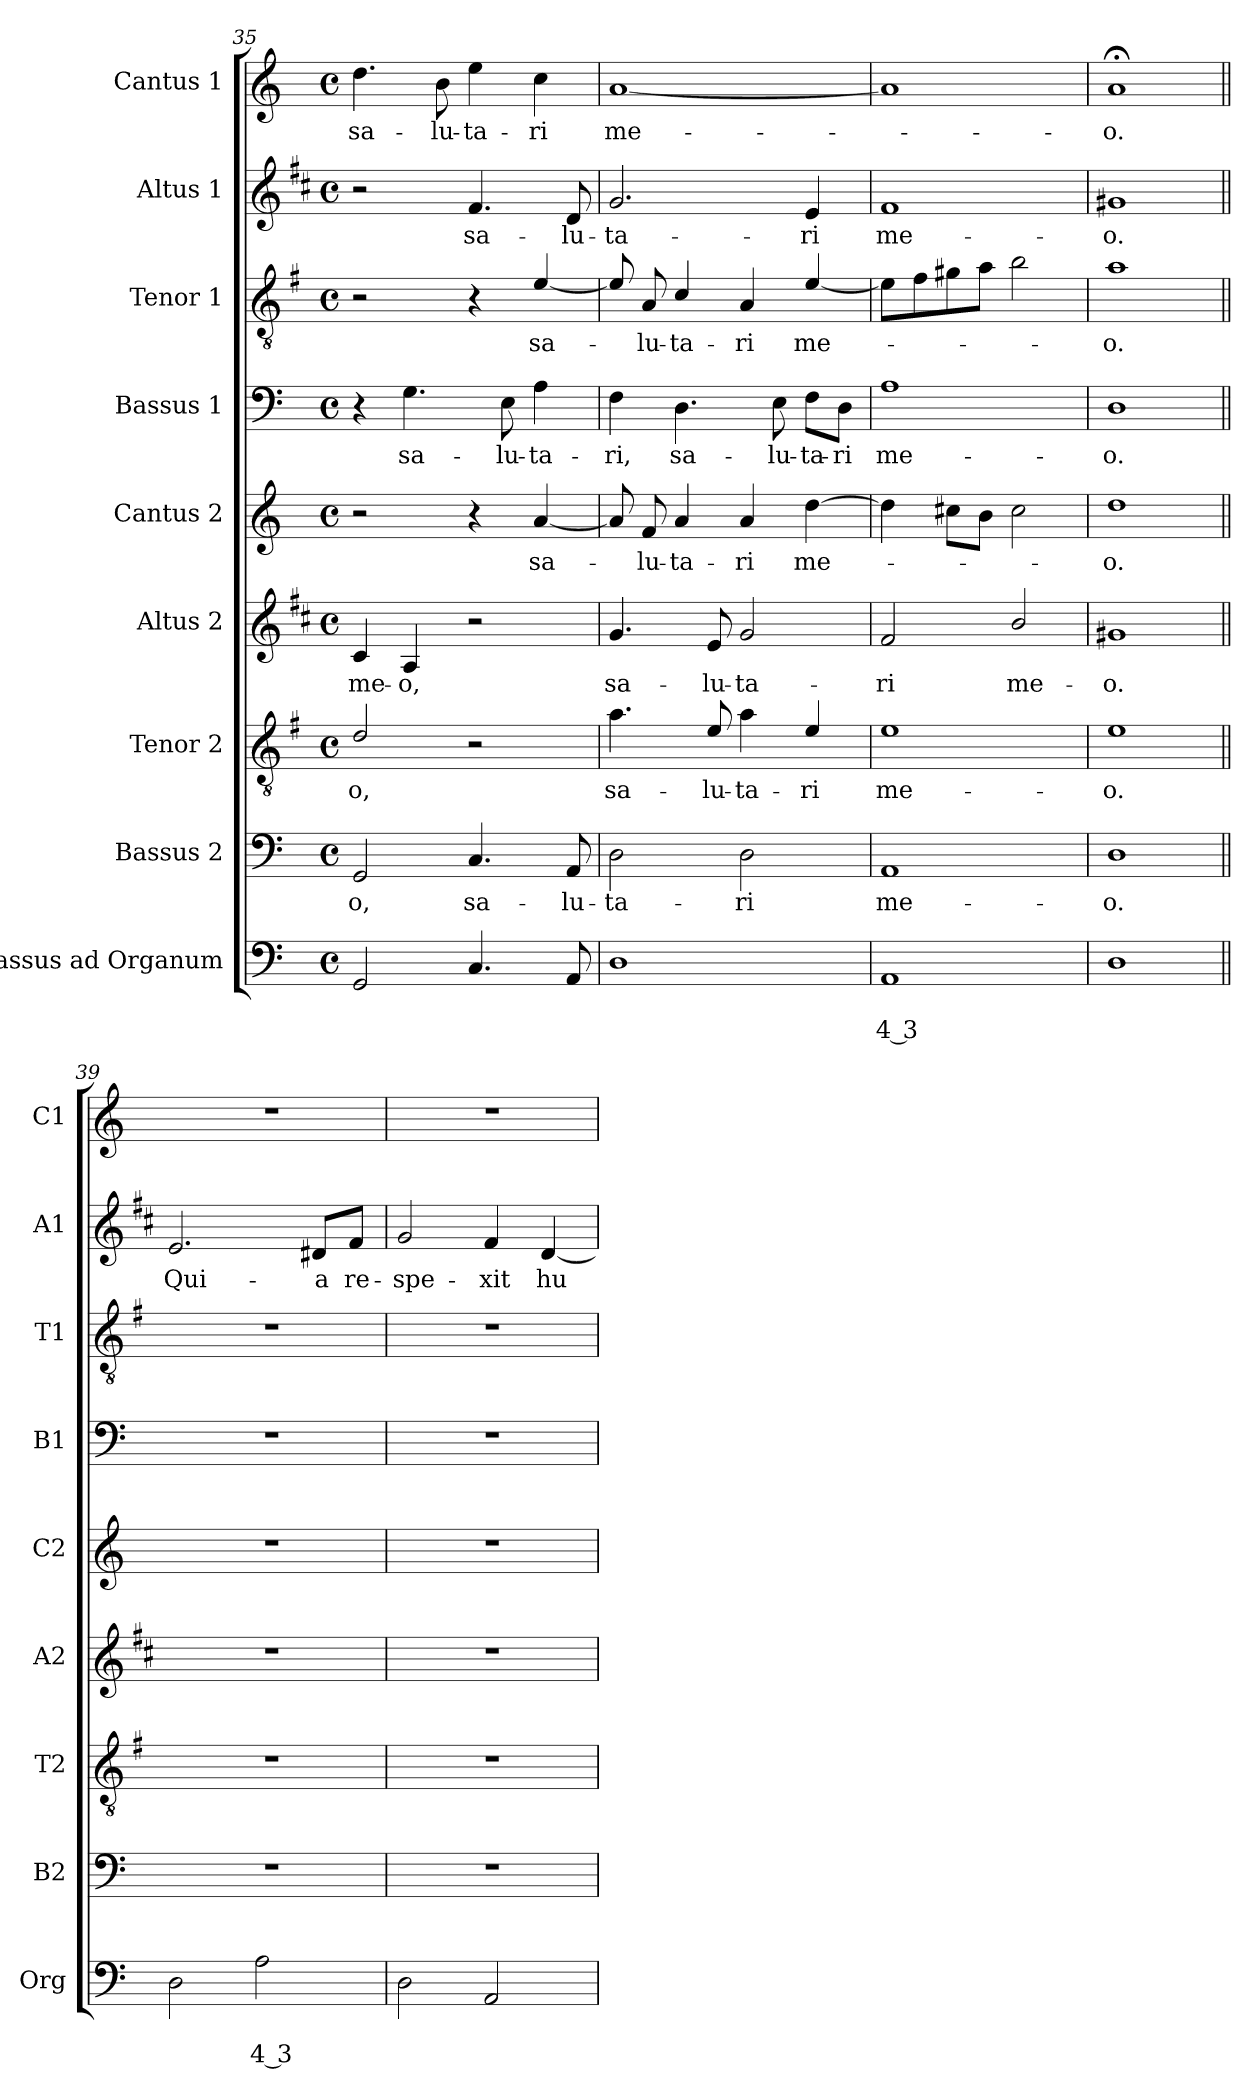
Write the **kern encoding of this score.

**kern	**text	**text	**kern	**text	**kern	**text	**kern	**text	**kern	**text	**kern	**text	**kern	**text	**kern	**text	**kern	**text
*part9	*part9	*part9	*part8	*part8	*part7	*part7	*part6	*part6	*part5	*part5	*part4	*part4	*part3	*part3	*part2	*part2	*part1	*part1
*staff9	*staff9	*staff9	*staff8	*staff8	*staff7	*staff7	*staff6	*staff6	*staff5	*staff5	*staff4	*staff4	*staff3	*staff3	*staff2	*staff2	*staff1	*staff1
*I"Bassus ad Organum	*	*	*I"Bassus 2	*	*I"Tenor 2	*	*I"Altus 2	*	*I"Cantus 2	*	*I"Bassus 1	*	*I"Tenor 1	*	*I"Altus 1	*	*I"Cantus 1	*
*I'Org	*	*	*I'B2	*	*I'T2	*	*I'A2	*	*I'C2	*	*I'B1	*	*I'T1	*	*I'A1	*	*I'C1	*
*clefF4	*	*	*clefF4	*	*clefGv2	*	*clefG2	*	*clefG2	*	*clefF4	*	*clefGv2	*	*clefG2	*	*clefG2	*
*	*	*	*	*	*ITrd4c7	*	*ITrd1c2	*	*	*	*	*	*ITrd4c7	*	*ITrd1c2	*	*	*
*k[]	*	*	*k[]	*	*k[]	*	*k[]	*	*k[]	*	*k[]	*	*k[]	*	*k[]	*	*k[]	*
*C:	*	*	*C:	*	*C:	*	*C:	*	*C:	*	*C:	*	*C:	*	*C:	*	*C:	*
*M4/4	*	*	*M4/4	*	*M4/4	*	*M4/4	*	*M4/4	*	*M4/4	*	*M4/4	*	*M4/4	*	*M4/4	*
*met(c)	*	*	*met(c)	*	*met(c)	*	*met(c)	*	*met(c)	*	*met(c)	*	*met(c)	*	*met(c)	*	*met(c)	*
=35	=35	=35	=35	=35	=35	=35	=35	=35	=35	=35	=35	=35	=35	=35	=35	=35	=35	=35
!	!	!	!	!LO:LY:b	!	!LO:LY:b	!	!LO:LY:b	!	!	!	!	!	!	!	!	!	!LO:LY:b
2GG/	.	.	2GG/	-o,	2G/	-o,	4B/	me-	2r	.	4r	.	2r	.	2r	.	4.dd\	sa-
!	!	!	!	!	!	!	!	!LO:LY:b	!	!	!	!LO:LY:b	!	!	!	!	!	!
.	.	.	.	.	.	.	4G/	-o,	.	.	4.G\	sa-	.	.	.	.	.	.
!	!	!	!	!	!	!	!	!	!	!	!	!	!	!	!	!	!	!LO:LY:b
.	.	.	.	.	.	.	.	.	.	.	.	.	.	.	.	.	8b\	-lu-
!	!	!	!	!LO:LY:b	!	!	!	!	!	!	!	!	!	!	!	!LO:LY:b	!	!LO:LY:b
4.C/	.	.	4.C/	sa-	2r	.	2r	.	4r	.	.	.	4r	.	4.e/	sa-	4ee\	-ta-
!	!	!	!	!	!	!	!	!	!	!	!	!LO:LY:b	!	!	!	!	!	!
.	.	.	.	.	.	.	.	.	.	.	8E\	-lu-	.	.	.	.	.	.
!	!	!	!	!	!	!	!	!	!	!LO:LY:b	!	!LO:LY:b	!	!LO:LY:b	!	!	!	!LO:LY:b
.	.	.	.	.	.	.	.	.	[4a/	sa-	4A\	-ta-	[4A/	sa-	.	.	4cc\	-ri
!	!	!	!	!LO:LY:b	!	!	!	!	!	!	!	!	!	!	!	!LO:LY:b	!	!
8AA/	.	.	8AA/	-lu-	.	.	.	.	.	.	.	.	.	.	8c/	-lu-	.	.
=36	=36	=36	=36	=36	=36	=36	=36	=36	=36	=36	=36	=36	=36	=36	=36	=36	=36	=36
!	!	!	!	!LO:LY:b	!	!LO:LY:b	!	!LO:LY:b	!	!	!	!LO:LY:b	!	!	!	!LO:LY:b	!	!LO:LY:b
1D	.	.	2D\	-ta-	4.d\	sa-	4.f/	sa-	8a/]	.	4F\	-ri,	8A/]	.	2.f/	-ta-	[1a	me-
!	!	!	!	!	!	!	!	!	!	!LO:LY:b	!	!	!	!LO:LY:b	!	!	!	!
.	.	.	.	.	.	.	.	.	8f/	-lu-	.	.	8D/	-lu-	.	.	.	.
!	!	!	!	!	!	!	!	!	!	!LO:LY:b	!	!LO:LY:b	!	!LO:LY:b	!	!	!	!
.	.	.	.	.	.	.	.	.	4a/	-ta-	4.D\	sa-	4F/	-ta-	.	.	.	.
!	!	!	!	!	!	!LO:LY:b	!	!LO:LY:b	!	!	!	!	!	!	!	!	!	!
.	.	.	.	.	8A/	-lu-	8d/	-lu-	.	.	.	.	.	.	.	.	.	.
!	!	!	!	!LO:LY:b	!	!LO:LY:b	!	!LO:LY:b	!	!LO:LY:b	!	!	!	!LO:LY:b	!	!	!	!
.	.	.	2D\	-ri	4d\	-ta-	2f/	-ta-	4a/	-ri	.	.	4D/	-ri	.	.	.	.
!	!	!	!	!	!	!	!	!	!	!	!	!LO:LY:b	!	!	!	!	!	!
.	.	.	.	.	.	.	.	.	.	.	8E\	-lu-	.	.	.	.	.	.
!	!	!	!	!	!	!LO:LY:b	!	!	!	!LO:LY:b	!	!LO:LY:b	!	!LO:LY:b	!	!LO:LY:b	!	!
.	.	.	.	.	4A/	-ri	.	.	[4dd\	me-	8F\L	-ta-	[4A/	me-	4d/	-ri	.	.
!	!	!	!	!	!	!	!	!	!	!	!	!LO:LY:b	!	!	!	!	!	!
.	.	.	.	.	.	.	.	.	.	.	8D\J	-ri	.	.	.	.	.	.
=37	=37	=37	=37	=37	=37	=37	=37	=37	=37	=37	=37	=37	=37	=37	=37	=37	=37	=37
!	!	!LO:LY:b	!	!LO:LY:b	!	!LO:LY:b	!	!LO:LY:b	!	!	!	!LO:LY:b	!	!	!	!LO:LY:b	!	!
1AA	.	4 3	1AA	me-	1A	me-	2e/	-ri	4dd\]	.	1A	me-	8A\L]	.	1e	me-	1a]	.
.	.	.	.	.	.	.	.	.	.	.	.	.	8B\	.	.	.	.	.
.	.	.	.	.	.	.	.	.	8cc#X\L	.	.	.	8c#X\	.	.	.	.	.
.	.	.	.	.	.	.	.	.	8b\J	.	.	.	8d\J	.	.	.	.	.
!	!	!	!	!	!	!	!	!LO:LY:b	!	!	!	!	!	!	!	!	!	!
.	.	.	.	.	.	.	2a/	me-	2cc#\	.	.	.	2e\	.	.	.	.	.
=38	=38	=38	=38	=38	=38	=38	=38	=38	=38	=38	=38	=38	=38	=38	=38	=38	=38	=38
!	!	!	!	!LO:LY:b	!	!LO:LY:b	!	!LO:LY:b	!	!LO:LY:b	!	!LO:LY:b	!	!LO:LY:b	!	!LO:LY:b	!	!LO:LY:b
1D	.	.	1D	-o.	1A	-o.	1f#X	-o.	1dd	-o.	1D	-o.	1d	-o.	1f#X	-o.	1a;<	-o.
!!LO:PB:g=z
=39||	=39||	=39||	=39||	=39||	=39||	=39||	=39||	=39||	=39||	=39||	=39||	=39||	=39||	=39||	=39||	=39||	=39||	=39||
!	!	!	!	!	!	!	!	!	!	!	!	!	!	!	!	!LO:LY:b	!	!
2D\	.	.	1r	.	1r	.	1r	.	1r	.	1r	.	1r	.	2.d/	Qui-	1r	.
!	!	!LO:LY:b	!	!	!	!	!	!	!	!	!	!	!	!	!	!	!	!
2A\	.	4 3	.	.	.	.	.	.	.	.	.	.	.	.	.	.	.	.
!	!	!	!	!	!	!	!	!	!	!	!	!	!	!	!	!LO:LY:b	!	!
.	.	.	.	.	.	.	.	.	.	.	.	.	.	.	8c#X/L	-a	.	.
!	!	!	!	!	!	!	!	!	!	!	!	!	!	!	!	!LO:LY:b	!	!
.	.	.	.	.	.	.	.	.	.	.	.	.	.	.	8e/J	re-	.	.
=40	=40	=40	=40	=40	=40	=40	=40	=40	=40	=40	=40	=40	=40	=40	=40	=40	=40	=40
!	!	!	!	!	!	!	!	!	!	!	!	!	!	!	!	!LO:LY:b	!	!
2D\	.	.	1r	.	1r	.	1r	.	1r	.	1r	.	1r	.	2f/	-spe-	1r	.
!	!	!	!	!	!	!	!	!	!	!	!	!	!	!	!	!LO:LY:b	!	!
2AA/	.	.	.	.	.	.	.	.	.	.	.	.	.	.	4e/	-xit	.	.
!	!	!	!	!	!	!	!	!	!	!	!	!	!	!	!	!LO:LY:b	!	!
.	.	.	.	.	.	.	.	.	.	.	.	.	.	.	[4c/	hu-	.	.
=	=	=	=	=	=	=	=	=	=	=	=	=	=	=	=	=	=	=
*-	*-	*-	*-	*-	*-	*-	*-	*-	*-	*-	*-	*-	*-	*-	*-	*-	*-	*-
